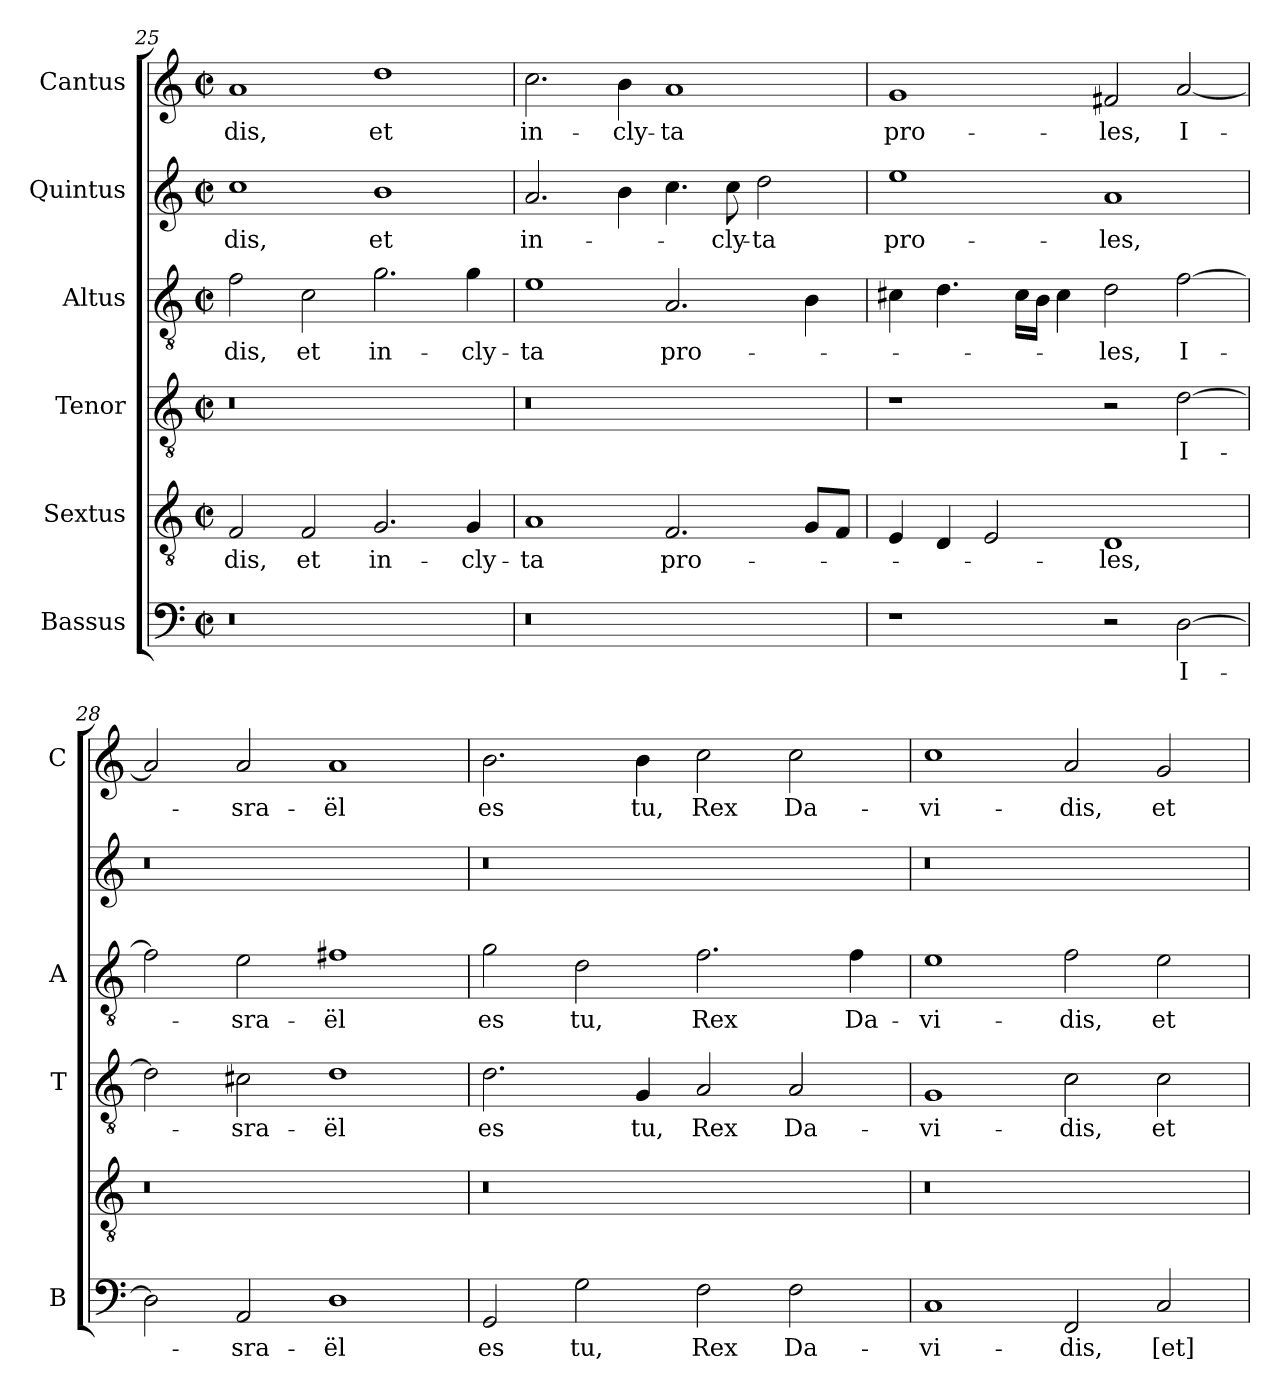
**kern	**text	**kern	**text	**kern	**text	**kern	**text	**kern	**text	**kern	**text
*part6	*part6	*part5	*part5	*part4	*part4	*part3	*part3	*part2	*part2	*part1	*part1
*staff6	*staff6	*staff5	*staff5	*staff4	*staff4	*staff3	*staff3	*staff2	*staff2	*staff1	*staff1
*I"Bassus	*	*I"Sextus	*	*I"Tenor	*	*I"Altus	*	*I"Quintus	*	*I"Cantus	*
*I'B	*	*	*	*I'T	*	*I'A	*	*	*	*I'C	*
*clefF4	*	*clefGv2	*	*clefGv2	*	*clefGv2	*	*clefG2	*	*clefG2	*
*k[]	*	*k[]	*	*k[]	*	*k[]	*	*k[]	*	*k[]	*
*C:	*	*C:	*	*C:	*	*C:	*	*C:	*	*C:	*
*M2/2	*	*M2/2	*	*M2/2	*	*M2/2	*	*M2/2	*	*M2/2	*
*met(c|)	*	*met(c|)	*	*met(c|)	*	*met(c|)	*	*met(c|)	*	*met(c|)	*
=25	=25	=25	=25	=25	=25	=25	=25	=25	=25	=25	=25
0r	.	2F/	-dis,	0r	.	2f\	-dis,	1cc	-dis,	1a	-dis,
.	.	2F/	et	.	.	2c\	et	.	.	.	.
.	.	2.G/	in-	.	.	2.g\	in-	1b	et	1dd	et
.	.	4G/	-cly-	.	.	4g\	-cly-	.	.	.	.
!!LO:LB:g=z
=26	=26	=26	=26	=26	=26	=26	=26	=26	=26	=26	=26
0r	.	1A	-ta	0r	.	1e	-ta	2.a/	in-	2.cc\	in-
.	.	.	.	.	.	.	.	4b\	.	4b\	-cly-
.	.	2.F/	pro-	.	.	2.A/	pro-	4.cc\	.	1a	-ta
.	.	.	.	.	.	.	.	8cc\	-cly-	.	.
.	.	.	.	.	.	.	.	2dd\	-ta	.	.
.	.	8G/L	.	.	.	4B\	.	.	.	.	.
.	.	8F/J	.	.	.	.	.	.	.	.	.
=27	=27	=27	=27	=27	=27	=27	=27	=27	=27	=27	=27
1r	.	4E/	.	1r	.	4c#X\	.	1ee	pro-	1g	pro-
.	.	4D/	.	.	.	4.d\	.	.	.	.	.
.	.	2E/	.	.	.	.	.	.	.	.	.
.	.	.	.	.	.	16c#\LL	.	.	.	.	.
.	.	.	.	.	.	16B\JJ	.	.	.	.	.
.	.	.	.	.	.	4c#\	.	.	.	.	.
2r	.	1D	-les,	2r	.	2d\	-les,	1a	-les,	2f#X/	-les,
[2D\	I-	.	.	[2d\	I-	[2f\	I-	.	.	[2a/	I-
=28	=28	=28	=28	=28	=28	=28	=28	=28	=28	=28	=28
2D\]	.	0r	.	2d\]	.	2f\]	.	0r	.	2a/]	.
2AA/	-sra-	.	.	2c#X\	-sra-	2e\	-sra-	.	.	2a/	-sra-
1D	-ël	.	.	1d	-ël	1f#X	-ël	.	.	1a	-ël
=29	=29	=29	=29	=29	=29	=29	=29	=29	=29	=29	=29
2GG/	es	0r	.	2.d\	es	2g\	es	0r	.	2.b\	es
2G\	tu,	.	.	.	.	2d\	tu,	.	.	.	.
.	.	.	.	4G/	tu,	.	.	.	.	4b\	tu,
2F\	Rex	.	.	2A/	Rex	2.f\	Rex	.	.	2cc\	Rex
2F\	Da-	.	.	2A/	Da-	.	.	.	.	2cc\	Da-
.	.	.	.	.	.	4f\	Da-	.	.	.	.
!!LO:PB:g=z
=30	=30	=30	=30	=30	=30	=30	=30	=30	=30	=30	=30
1C	-vi-	0r	.	1G	-vi-	1e	-vi-	0r	.	1cc	-vi-
2FF/	-dis,	.	.	2c\	-dis,	2f\	-dis,	.	.	2a/	-dis,
2C/	[et]	.	.	2c\	et	2e\	et	.	.	2g/	et
=	=	=	=	=	=	=	=	=	=	=	=
*-	*-	*-	*-	*-	*-	*-	*-	*-	*-	*-	*-
